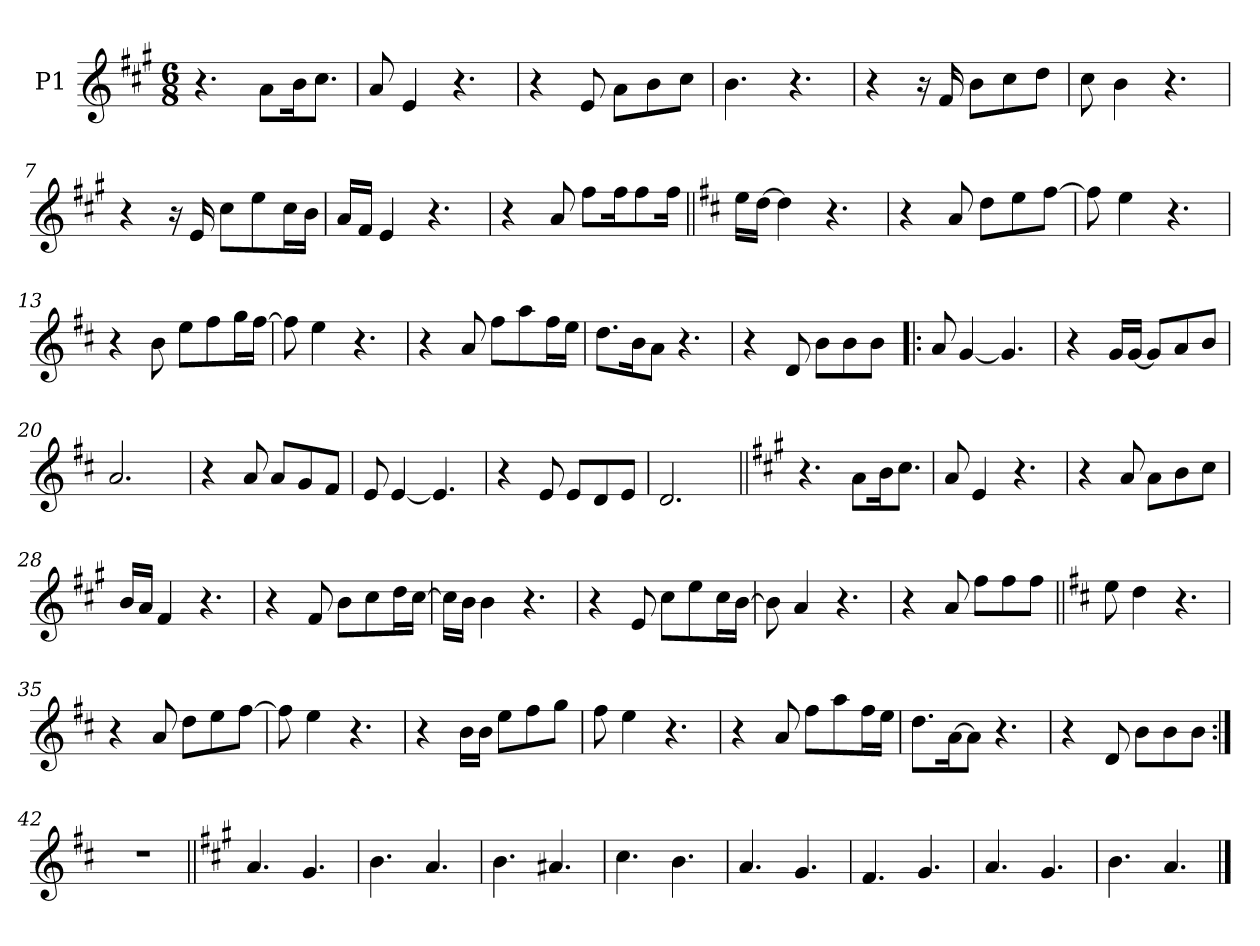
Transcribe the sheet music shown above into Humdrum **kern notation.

**kern
*part1
*staff1
*I"P1
*clefG2
*k[f#c#g#]
*A:
*M6/8
*MM75
=1
4.r
8a\L
16b\K
8.cc#\J
=2
8a/
4e/
4.r
=3
4r
8e/
8a\L
8b\
8cc#\J
=4
4.b\
4.r
=5
4r
16r
16f#/
8b\L
8cc#\
8dd\J
=6
8cc#\
4b\
4.r
!!LO:LB:g=z
=7
4r
16r
16e/
8cc#\L
8ee\
16cc#\L
16b\JJ
=8
16a/LL
16f#/JJ
4e/
4.r
=9
4r
8a/
8ff#\L
16ff#\K
8ff#\
16ff#\Jk
=10||
*k[f#c#]
*D:
16ee\LL
[>16dd\JJ
4dd\]
4.r
=11
4r
8a/
8dd\L
8ee\
[>8ff#\J
=12
8ff#\]
4ee\
4.r
!!LO:LB:g=z
=13
4r
8b\
8ee\L
8ff#\
16gg\L
[>16ff#\JJ
=14
8ff#\]
4ee\
4.r
=15
4r
8a/
8ff#\L
8aa\
16ff#\L
16ee\JJ
=16
8.dd\L
16b\K
8a\J
4.r
=17
4r
8d/
8b\L
8b\
8b\J
=18!|:
8a/
[<4g/
4.g/]
!!LO:LB:g=z
=19
4r
16g/LL
[<16g/JJ
8g/L]
8a/
8b/J
=20
2.a/
=21
4r
8a/
8a/L
8g/
8f#/J
=22
8e/
[<4e/
4.e/]
=23
4r
8e/
8e/L
8d/
8e/J
=24
2.d/
=25||
*k[f#c#g#]
*A:
4.r
8a\L
16b\K
8.cc#\J
!!LO:LB:g=z
=26
8a/
4e/
4.r
=27
4r
8a/
8a\L
8b\
8cc#\J
=28
16b/LL
16a/JJ
4f#/
4.r
=29
4r
8f#/
8b\L
8cc#\
16dd\L
[>16cc#\JJ
=30
16cc#\LL]
16b\JJ
4b\
4.r
=31
4r
8e/
8cc#\L
8ee\
16cc#\L
[>16b\JJ
!!LO:LB:g=z
=32
8b\]
4a/
4.r
=33
4r
8a/
8ff#\L
8ff#\
8ff#\J
=34||
*k[f#c#]
*D:
8ee\
4dd\
4.r
=35
4r
8a/
8dd\L
8ee\
[>8ff#\J
=36
8ff#\]
4ee\
4.r
=37
4r
16b\LL
16b\JJ
8ee\L
8ff#\
8gg\J
=38
8ff#\
4ee\
4.r
!!LO:LB:g=z
=39
4r
8a/
8ff#\L
8aa\
16ff#\L
16ee\JJ
=40
8.dd\L
[>16a\K
8a\J]
4.r
=41
4r
8d/
8b\L
8b\
8b\J
=42:|!
2.r
=43||
*k[f#c#g#]
*A:
4.a/
4.g#/
!!LO:LB:g=z
=44
4.b\
4.a/
=45
4.b\
4.a#X/
=46
4.cc#\
4.b\
=47
4.a/
4.g#/
=48
4.f#/
4.g#/
=49
4.a/
4.g#/
=50
4.b\
4.a/
==
*-
